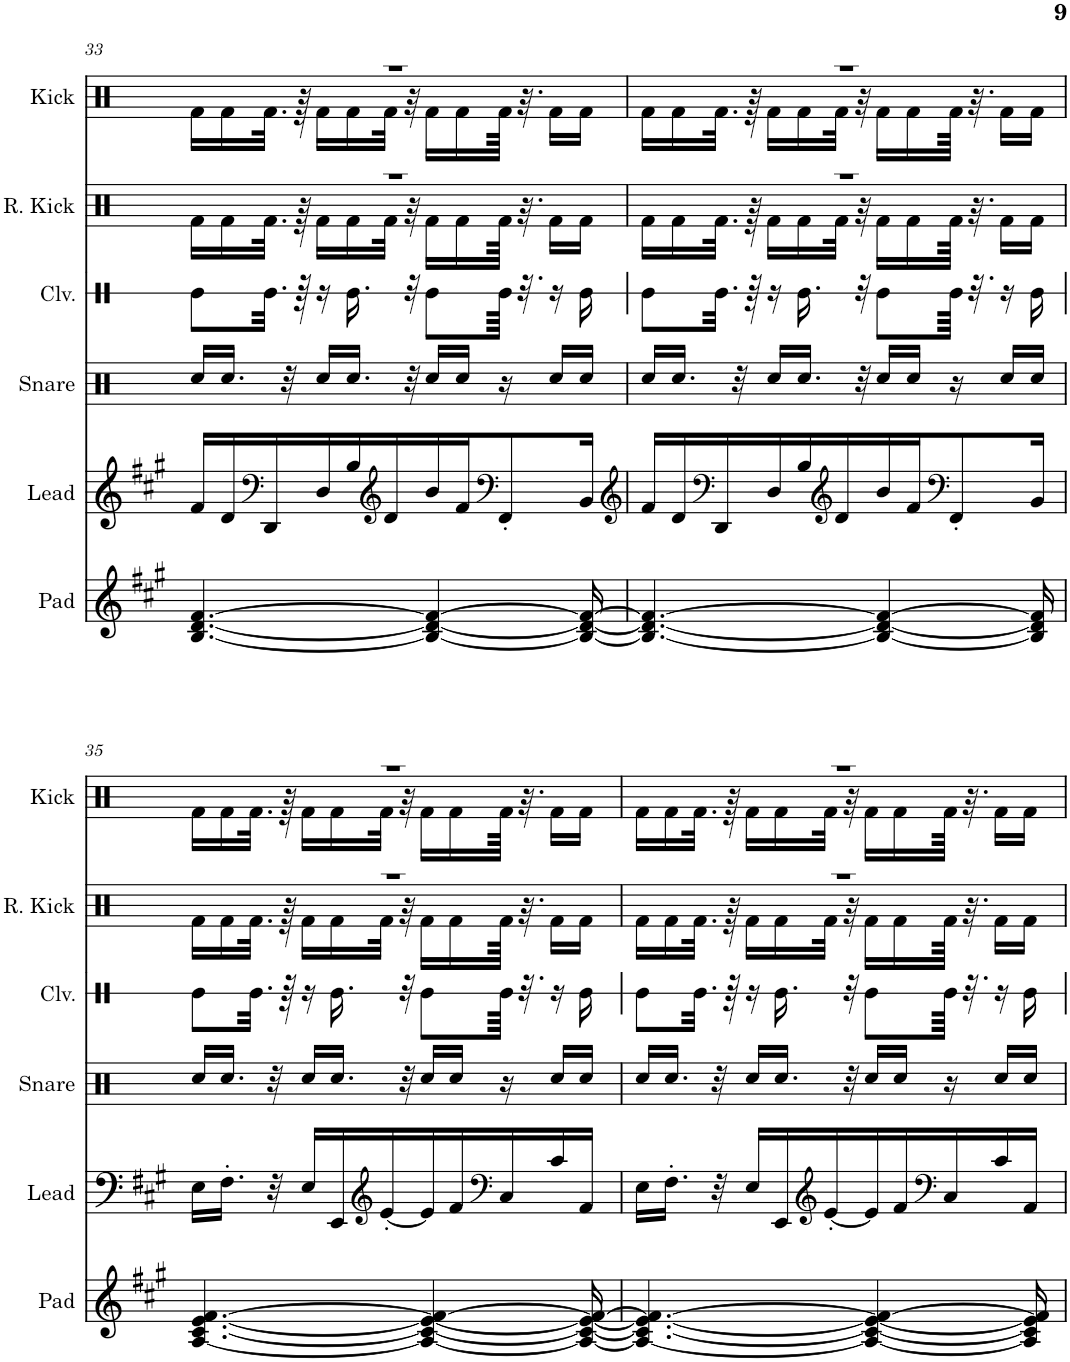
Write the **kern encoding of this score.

**kern	**kern	**kern	**kern	**kern	**kern
*part6	*part5	*part4	*part3	*part2	*part1
*staff6	*staff5	*staff4	*staff3	*staff2	*staff1
*I"Pad	*I"Lead	*I"Snare	*I"Claves	*I"Reverb Kick	*I"Kick
*I'Pad	*I'Lead	*I'Snare	*I'Clv.	*I'R. Kick	*I'Kick
!!LO:PB:g=z
*clefG2	*clefG2	*clefX	*clefX	*clefX	*clefX
*k[f#c#g#]	*k[f#c#g#]	*k[f#c#g#]	*k[f#c#g#]	*k[f#c#g#]	*k[f#c#g#]
*M11/16	*M11/16	*M11/16	*M11/16	*M11/16	*M11/16
=33	=33	=33	=33	=33	=33
*	*	*	*	*^	*^
[4.B/ [4.d/ [4.f#/	16f#/LL	16Rcc/LL	8Re\L	16%11r	16Rf\LL	16%11r	16Rf\LL
.	16d/	16.Rcc/JJ	.	.	16Rf\	.	16Rf\
*	*clefF4	*	*	*	*	*	*
.	16DD/	.	32.Re\Jkk	.	32.Rf\JJk	.	32.Rf\JJk
.	.	32r	.	.	.	.	.
.	.	.	64r	.	64r	.	64r
.	16D/	16Rcc/LL	16r	.	16Rf\LL	.	16Rf\LL
.	16B/	16.Rcc/JJ	16.Re\	.	16Rf\	.	16Rf\
*	*clefG2	*	*	*	*	*	*
.	16d/	.	.	.	32Rf\JJk	.	32Rf\JJk
.	.	32r	32r	.	32r	.	32r
4B/_ 4d/_ 4f#/_	16b/	16Rcc/LL	8Re\L	.	16Rf\LL	.	16Rf\LL
.	16f#/J	16Rcc/JJ	.	.	16Rf\	.	16Rf\
*	*clefF4	*	*	*	*	*	*
.	8FF#'/	16r	64Re\Jkkk	.	64Rf\JJkk	.	64Rf\JJkk
.	.	.	32.r	.	32.r	.	32.r
.	.	16Rcc/LL	16r	.	16Rf\LL	.	16Rf\LL
16B/_ 16d/_ 16f#/_	16BB/Jk	16Rcc/JJ	16Re\	.	16Rf\JJ	.	16Rf\JJ
=34	=34	=34	=34	=34	=34	=34	=34
*	*clefG2	*	*	*	*	*	*
4.B/_ 4.d/_ 4.f#/_	16f#/LL	16Rcc/LL	8Re\L	16%11r	16Rf\LL	16%11r	16Rf\LL
.	16d/	16.Rcc/JJ	.	.	16Rf\	.	16Rf\
*	*clefF4	*	*	*	*	*	*
.	16DD/	.	32.Re\Jkk	.	32.Rf\JJk	.	32.Rf\JJk
.	.	32r	.	.	.	.	.
.	.	.	64r	.	64r	.	64r
.	16D/	16Rcc/LL	16r	.	16Rf\LL	.	16Rf\LL
.	16B/	16.Rcc/JJ	16.Re\	.	16Rf\	.	16Rf\
*	*clefG2	*	*	*	*	*	*
.	16d/	.	.	.	32Rf\JJk	.	32Rf\JJk
.	.	32r	32r	.	32r	.	32r
4B/_ 4d/_ 4f#/_	16b/	16Rcc/LL	8Re\L	.	16Rf\LL	.	16Rf\LL
.	16f#/J	16Rcc/JJ	.	.	16Rf\	.	16Rf\
*	*clefF4	*	*	*	*	*	*
.	8FF#'/	16r	64Re\Jkkk	.	64Rf\JJkk	.	64Rf\JJkk
.	.	.	32.r	.	32.r	.	32.r
.	.	16Rcc/LL	16r	.	16Rf\LL	.	16Rf\LL
16B/] 16d/] 16f#/]	16BB/Jk	16Rcc/JJ	16Re\	.	16Rf\JJ	.	16Rf\JJ
!!LO:LB:g=z	!!
=35	=35	=35	=35	=35	=35	=35	=35
[4.A/ [4.c#/ [4.e/ [4.f#/	16E\LL	16Rcc/LL	8Re\L	16%11r	16Rf\LL	16%11r	16Rf\LL
.	16.F#'\JJ	16.Rcc/JJ	.	.	16Rf\	.	16Rf\
.	.	.	32.Re\Jkk	.	32.Rf\JJk	.	32.Rf\JJk
.	32r	32r	.	.	.	.	.
.	.	.	64r	.	64r	.	64r
.	16E/LL	16Rcc/LL	16r	.	16Rf\LL	.	16Rf\LL
.	16EE/	16.Rcc/JJ	16.Re\	.	16Rf\	.	16Rf\
*	*clefG2	*	*	*	*	*	*
.	[16e'/	.	.	.	32Rf\JJk	.	32Rf\JJk
.	.	32r	32r	.	32r	.	32r
4A/_ 4c#/_ 4e/_ 4f#/_	16e/]	16Rcc/LL	8Re\L	.	16Rf\LL	.	16Rf\LL
.	16f#/	16Rcc/JJ	.	.	16Rf\	.	16Rf\
*	*clefF4	*	*	*	*	*	*
.	16C#/	16r	64Re\Jkkk	.	64Rf\JJkk	.	64Rf\JJkk
.	.	.	32.r	.	32.r	.	32.r
.	16c#/	16Rcc/LL	16r	.	16Rf\LL	.	16Rf\LL
16A/_ 16c#/_ 16e/_ 16f#/_	16AA/JJ	16Rcc/JJ	16Re\	.	16Rf\JJ	.	16Rf\JJ
=36	=36	=36	=36	=36	=36	=36	=36
4.A/_ 4.c#/_ 4.e/_ 4.f#/_	16E\LL	16Rcc/LL	8Re\L	16%11r	16Rf\LL	16%11r	16Rf\LL
.	16.F#'\JJ	16.Rcc/JJ	.	.	16Rf\	.	16Rf\
.	.	.	32.Re\Jkk	.	32.Rf\JJk	.	32.Rf\JJk
.	32r	32r	.	.	.	.	.
.	.	.	64r	.	64r	.	64r
.	16E/LL	16Rcc/LL	16r	.	16Rf\LL	.	16Rf\LL
.	16EE/	16.Rcc/JJ	16.Re\	.	16Rf\	.	16Rf\
*	*clefG2	*	*	*	*	*	*
.	[16e'/	.	.	.	32Rf\JJk	.	32Rf\JJk
.	.	32r	32r	.	32r	.	32r
4A/_ 4c#/_ 4e/_ 4f#/_	16e/]	16Rcc/LL	8Re\L	.	16Rf\LL	.	16Rf\LL
.	16f#/	16Rcc/JJ	.	.	16Rf\	.	16Rf\
*	*clefF4	*	*	*	*	*	*
.	16C#/	16r	64Re\Jkkk	.	64Rf\JJkk	.	64Rf\JJkk
.	.	.	32.r	.	32.r	.	32.r
.	16c#/	16Rcc/LL	16r	.	16Rf\LL	.	16Rf\LL
16A/] 16c#/] 16e/] 16f#/]	16AA/JJ	16Rcc/JJ	16Re\	.	16Rf\JJ	.	16Rf\JJ
*	*	*	*	*v	*v	*	*
*	*	*	*	*	*v	*v
=	=	=	=	=	=
*-	*-	*-	*-	*-	*-
